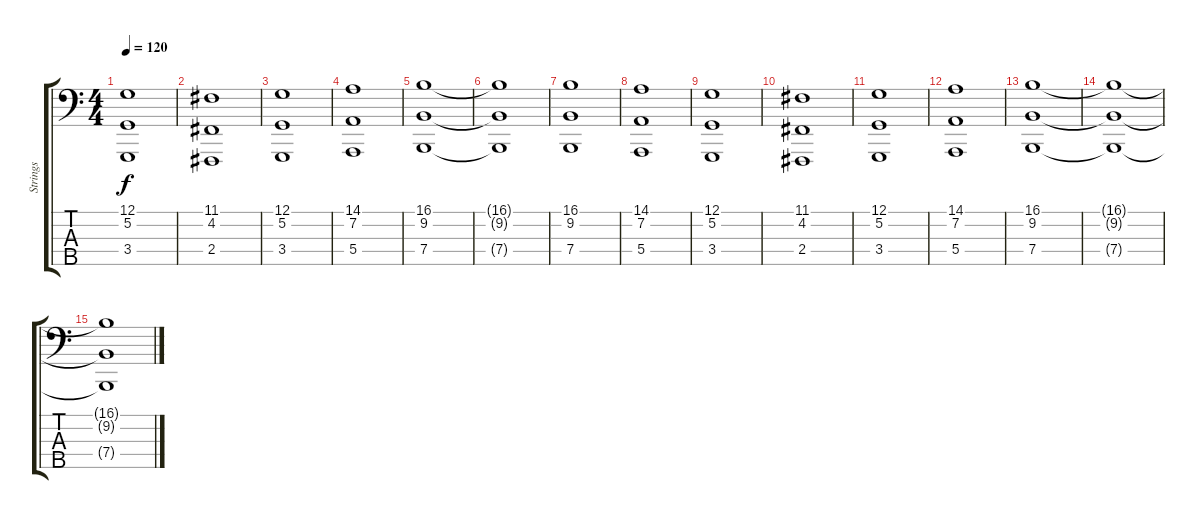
\track ("Strings " "Strings ") {instrument stringensemble1}
\staff {score tabs}
\tuning (G2 D2 A1 E1 B0) {hide}
\ts (4 4)
\tempo 120
\clef f4
\ks c
(12.1 5.2 3.4).1{dy f} |
(11.1 4.2 2.4).1 |
(12.1 5.2 3.4).1 |
(14.1 7.2 5.4).1 |
(16.1 9.2 7.4).1 |
(16.1{t} 9.2{t} 7.4{t}).1 |
(16.1 9.2 7.4).1 |
(14.1 7.2 5.4).1 |
(12.1 5.2 3.4).1 |
(11.1 4.2 2.4).1 |
(12.1 5.2 3.4).1 |
(14.1 7.2 5.4).1 |
(16.1 9.2 7.4).1 |
(16.1{t} 9.2{t} 7.4{t}).1{volume 0} |
(16.1{t} 9.2{t} 7.4{t}).1
